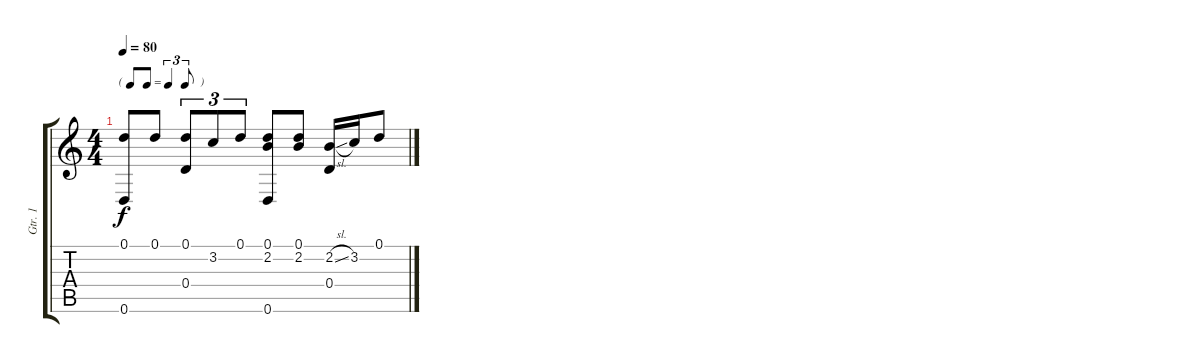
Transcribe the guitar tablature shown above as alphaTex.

\track ("Gtr. 1" "Gtr. 1") {instrument acousticguitarsteel}
\staff {score tabs}
\tuning (D4 A3 F3 D3 A2 D2) {hide}
\ts (4 4)
\tf triplet8th
\tempo 80
\clef g2
\ks c
(0.1 0.6).8{dy f} 0.1.8 (0.1 0.4).8{tu (3 2)} 3.2.8{tu (3 2)} 0.1.8{tu (3 2)} (0.1 2.2 0.6).8 (0.1 2.2).8 (2.2{sl} 0.4).16 3.2.16 0.1.8
